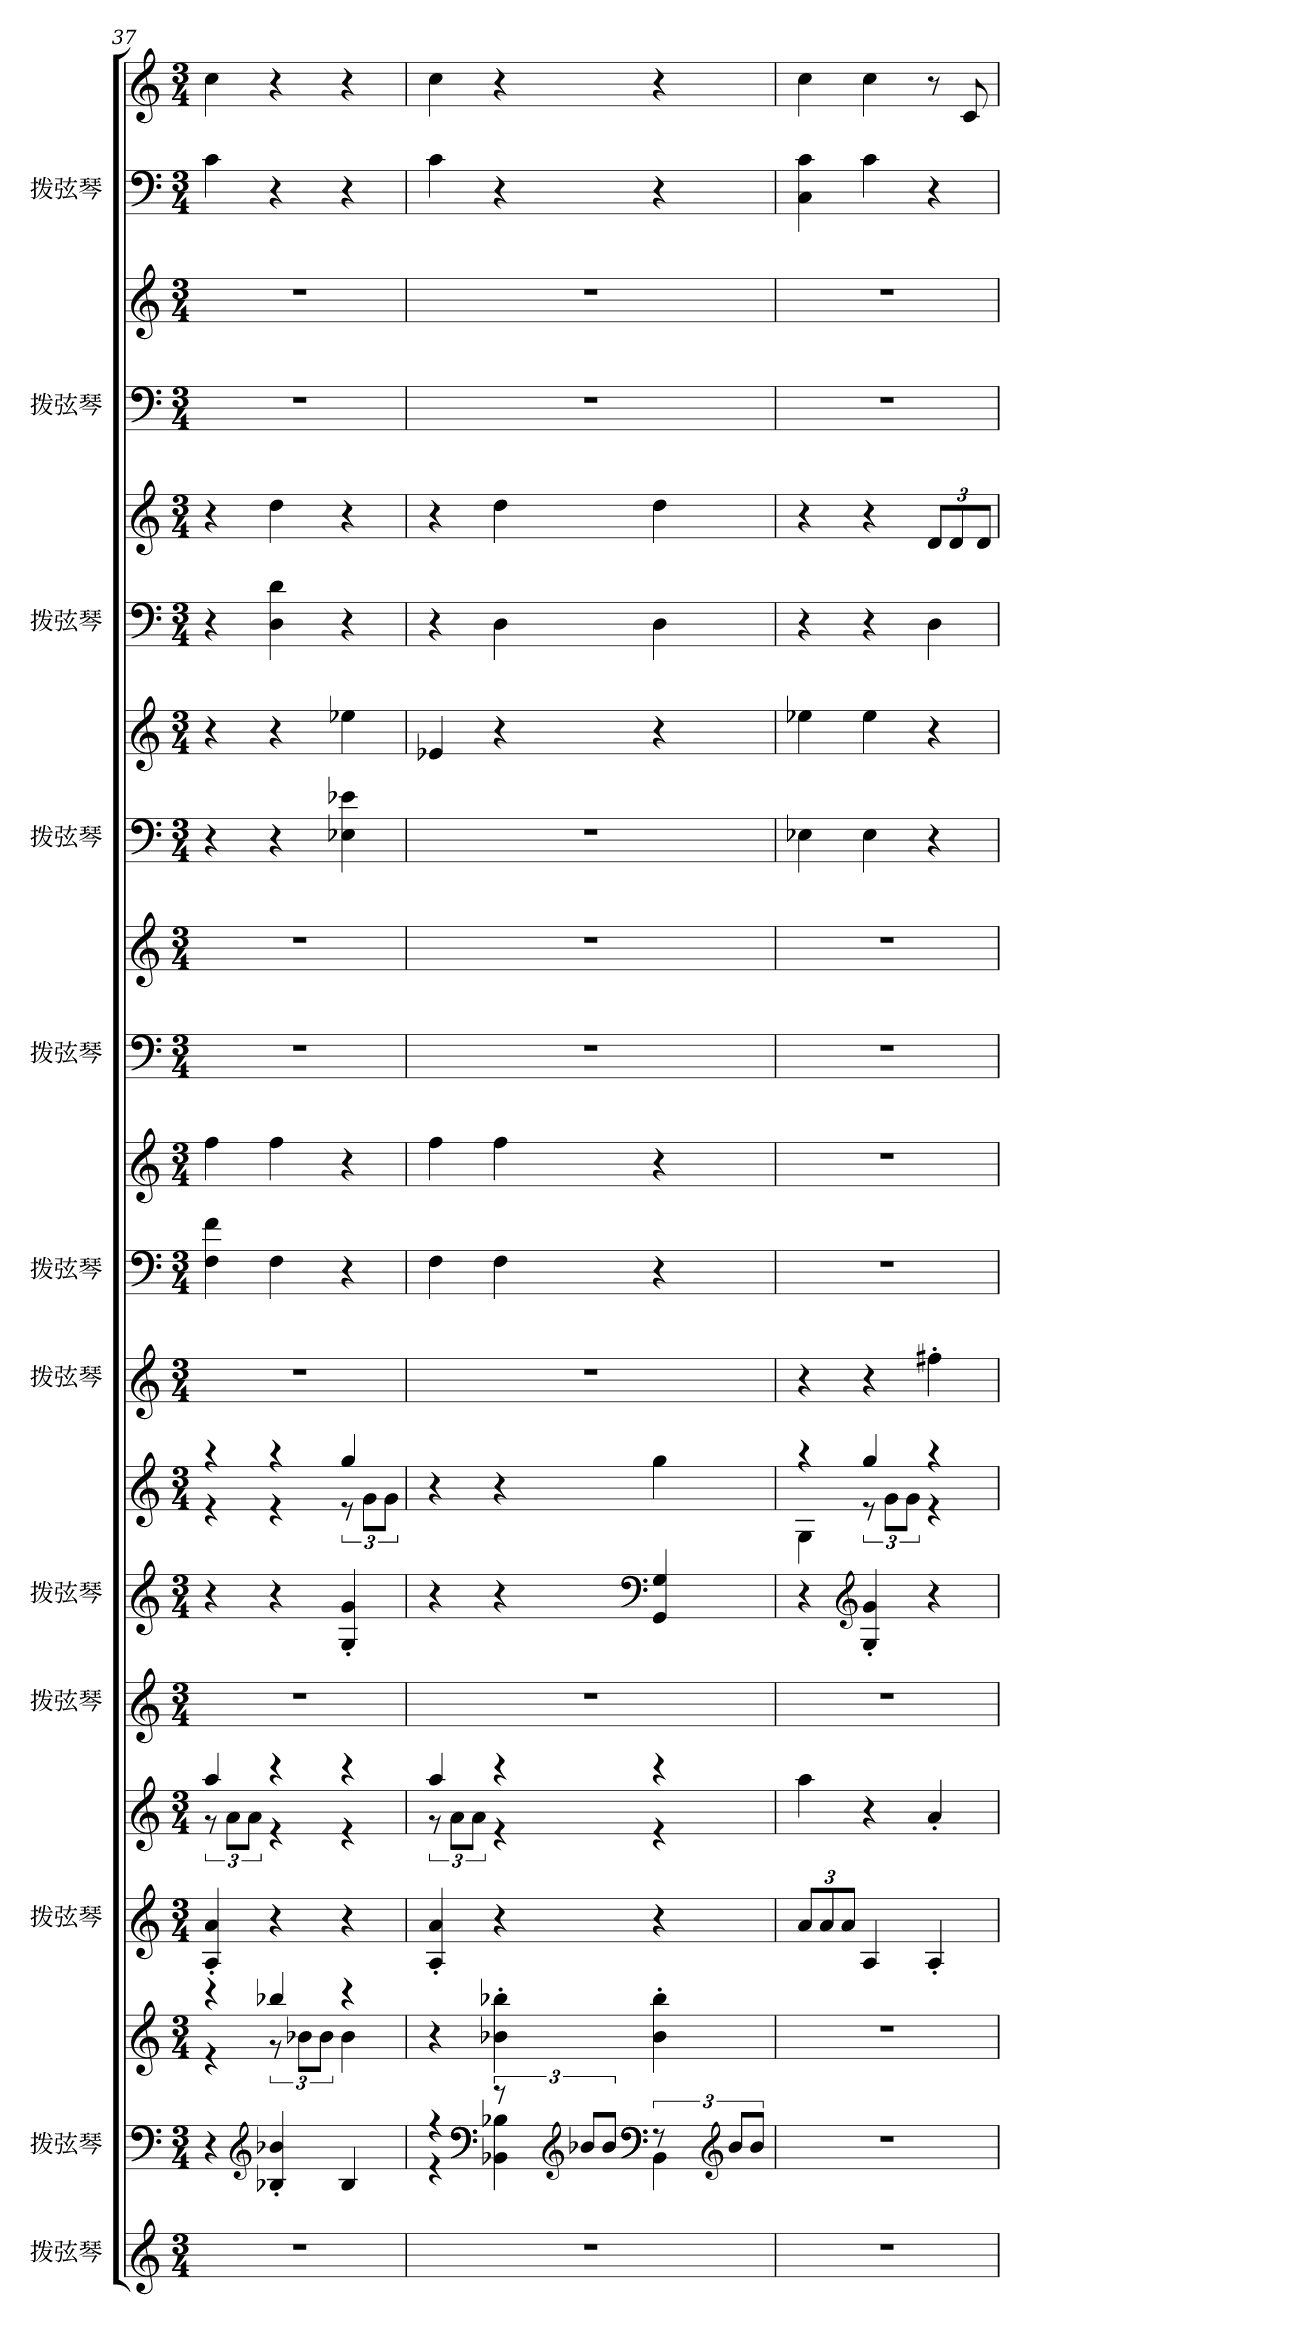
**kern	**kern	**kern	**kern	**kern	**kern	**kern	**kern	**kern	**kern	**kern	**kern	**kern	**kern	**kern	**kern	**kern	**kern	**kern	**kern	**kern
*part12	*part11	*part11	*part10	*part10	*part9	*part8	*part8	*part7	*part6	*part6	*part5	*part5	*part4	*part4	*part3	*part3	*part2	*part2	*part1	*part1
*staff21	*staff20	*staff19	*staff18	*staff17	*staff16	*staff15	*staff14	*staff13	*staff12	*staff11	*staff10	*staff9	*staff8	*staff7	*staff6	*staff5	*staff4	*staff3	*staff2	*staff1
*I"拨弦琴	*I"拨弦琴	*	*I"拨弦琴	*	*I"拨弦琴	*I"拨弦琴	*	*I"拨弦琴	*I"拨弦琴	*	*I"拨弦琴	*	*I"拨弦琴	*	*I"拨弦琴	*	*I"拨弦琴	*	*I"拨弦琴	*
*clefG2	*clefF4	*clefG2	*clefG2	*clefG2	*clefG2	*clefG2	*clefG2	*clefG2	*clefF4	*clefG2	*clefF4	*clefG2	*clefF4	*clefG2	*clefF4	*clefG2	*clefF4	*clefG2	*clefF4	*clefG2
*k[]	*k[]	*k[]	*k[]	*k[]	*k[]	*k[]	*k[]	*k[]	*k[]	*k[]	*k[]	*k[]	*k[]	*k[]	*k[]	*k[]	*k[]	*k[]	*k[]	*k[]
*M3/4	*M3/4	*M3/4	*M3/4	*M3/4	*M3/4	*M3/4	*M3/4	*M3/4	*M3/4	*M3/4	*M3/4	*M3/4	*M3/4	*M3/4	*M3/4	*M3/4	*M3/4	*M3/4	*M3/4	*M3/4
=37	=37	=37	=37	=37	=37	=37	=37	=37	=37	=37	=37	=37	=37	=37	=37	=37	=37	=37	=37	=37
*	*	*^	*	*^	*	*	*^	*	*	*	*	*	*	*	*	*	*	*	*	*
2.r	4r	4r	4r	4A/' 4a/'	4aa/	12r	2.r	4r	4r	4r	2.r	4F\ 4f\	4ff\	2.r	2.r	4r	4r	4r	4r	2.r	2.r	4c\	4cc\
.	.	.	.	.	.	12a\L	.	.	.	.	.	.	.	.	.	.	.	.	.	.	.	.	.
.	.	.	.	.	.	12a\J	.	.	.	.	.	.	.	.	.	.	.	.	.	.	.	.	.
*	*clefG2	*	*	*	*	*	*	*	*	*	*	*	*	*	*	*	*	*	*	*	*	*	*
.	4B-X/' 4b-X/'	4bb-X/	12r	4r	4r	4r	.	4r	4r	4r	.	4F\	4ff\	.	.	4r	4r	4D\ 4d\	4dd\	.	.	4r	4r
.	.	.	12b-X\L	.	.	.	.	.	.	.	.	.	.	.	.	.	.	.	.	.	.	.	.
.	.	.	12b-\J	.	.	.	.	.	.	.	.	.	.	.	.	.	.	.	.	.	.	.	.
.	4B-/	4r	4b-\	4r	4r	4r	.	4G/' 4g/'	4gg/	12r	.	4r	4r	.	.	4E-X\ 4e-X\	4ee-X\	4r	4r	.	.	4r	4r
.	.	.	.	.	.	.	.	.	.	12g\L	.	.	.	.	.	.	.	.	.	.	.	.	.
.	.	.	.	.	.	.	.	.	.	12g\J	.	.	.	.	.	.	.	.	.	.	.	.	.
*	*	*v	*v	*	*	*	*	*	*v	*v	*	*	*	*	*	*	*	*	*	*	*	*	*
=38	=38	=38	=38	=38	=38	=38	=38	=38	=38	=38	=38	=38	=38	=38	=38	=38	=38	=38	=38	=38	=38
*	*^	*	*	*	*	*	*	*	*	*	*	*	*	*	*	*	*	*	*	*	*
2.r	4r	4r	4r	4A/' 4a/'	4aa/	12r	2.r	4r	4r	2.r	4F\	4ff\	2.r	2.r	2.r	4e-X/	4r	4r	2.r	2.r	4c\	4cc\
.	.	.	.	.	.	12a\L	.	.	.	.	.	.	.	.	.	.	.	.	.	.	.	.
.	.	.	.	.	.	12a\J	.	.	.	.	.	.	.	.	.	.	.	.	.	.	.	.
*	*clefF4	*	*	*	*	*	*	*	*	*	*	*	*	*	*	*	*	*	*	*	*	*
.	12r	4BB-X\ 4B-X\	4b-X\' 4bb-X\'	4r	4r	4r	.	4r	4r	.	4F\	4ff\	.	.	.	4r	4D\	4dd\	.	.	4r	4r
*	*clefG2	*	*	*	*	*	*	*	*	*	*	*	*	*	*	*	*	*	*	*	*	*
.	12b-X/L	.	.	.	.	.	.	.	.	.	.	.	.	.	.	.	.	.	.	.	.	.
.	12b-/J	.	.	.	.	.	.	.	.	.	.	.	.	.	.	.	.	.	.	.	.	.
*	*clefF4	*	*	*	*	*	*	*clefF4	*	*	*	*	*	*	*	*	*	*	*	*	*	*
.	12r	4BB-\	4b-\' 4bb-\'	4r	4r	4r	.	4GG/ 4G/	4gg\	.	4r	4r	.	.	.	4r	4D\	4dd\	.	.	4r	4r
*	*clefG2	*	*	*	*	*	*	*	*	*	*	*	*	*	*	*	*	*	*	*	*	*
.	12b-/L	.	.	.	.	.	.	.	.	.	.	.	.	.	.	.	.	.	.	.	.	.
.	12b-/J	.	.	.	.	.	.	.	.	.	.	.	.	.	.	.	.	.	.	.	.	.
*	*v	*v	*	*	*v	*v	*	*	*	*	*	*	*	*	*	*	*	*	*	*	*	*
!!LO:PB:g=z
=39	=39	=39	=39	=39	=39	=39	=39	=39	=39	=39	=39	=39	=39	=39	=39	=39	=39	=39	=39	=39
*	*	*	*Xbrackettup	*	*	*	*	*	*	*	*	*	*	*	*	*	*	*	*	*
*	*	*	*	*	*	*	*^	*	*	*	*	*	*	*	*	*	*	*	*	*
2.r	2.r	2.r	12a/L	4aa\	2.r	4r	4r	4G\	4r	2.r	2.r	2.r	2.r	4E-X\	4ee-X\	4r	4r	2.r	2.r	4C\ 4c\	4cc\
.	.	.	12a/	.	.	.	.	.	.	.	.	.	.	.	.	.	.	.	.	.	.
.	.	.	12a/J	.	.	.	.	.	.	.	.	.	.	.	.	.	.	.	.	.	.
*	*	*	*	*	*	*clefG2	*	*	*	*	*	*	*	*	*	*	*	*	*	*	*
.	.	.	4A/	4r	.	4G/' 4g/'	4gg/	12r	4r	.	.	.	.	4E-\	4ee-\	4r	4r	.	.	4c\	4cc\
.	.	.	.	.	.	.	.	12g\L	.	.	.	.	.	.	.	.	.	.	.	.	.
.	.	.	.	.	.	.	.	12g\J	.	.	.	.	.	.	.	.	.	.	.	.	.
*	*	*	*	*	*	*	*	*	*	*	*	*	*	*	*	*	*Xbrackettup	*	*	*	*
.	.	.	4A'/	4a'/	.	4r	4r	4r	4ff#X'\	.	.	.	.	4r	4r	4D\	12d/L	.	.	4r	8r
.	.	.	.	.	.	.	.	.	.	.	.	.	.	.	.	.	12d/	.	.	.	.
.	.	.	.	.	.	.	.	.	.	.	.	.	.	.	.	.	.	.	.	.	8c/
.	.	.	.	.	.	.	.	.	.	.	.	.	.	.	.	.	12d/J	.	.	.	.
*	*	*	*	*	*	*	*v	*v	*	*	*	*	*	*	*	*	*	*	*	*	*
=	=	=	=	=	=	=	=	=	=	=	=	=	=	=	=	=	=	=	=	=
*-	*-	*-	*-	*-	*-	*-	*-	*-	*-	*-	*-	*-	*-	*-	*-	*-	*-	*-	*-	*-
